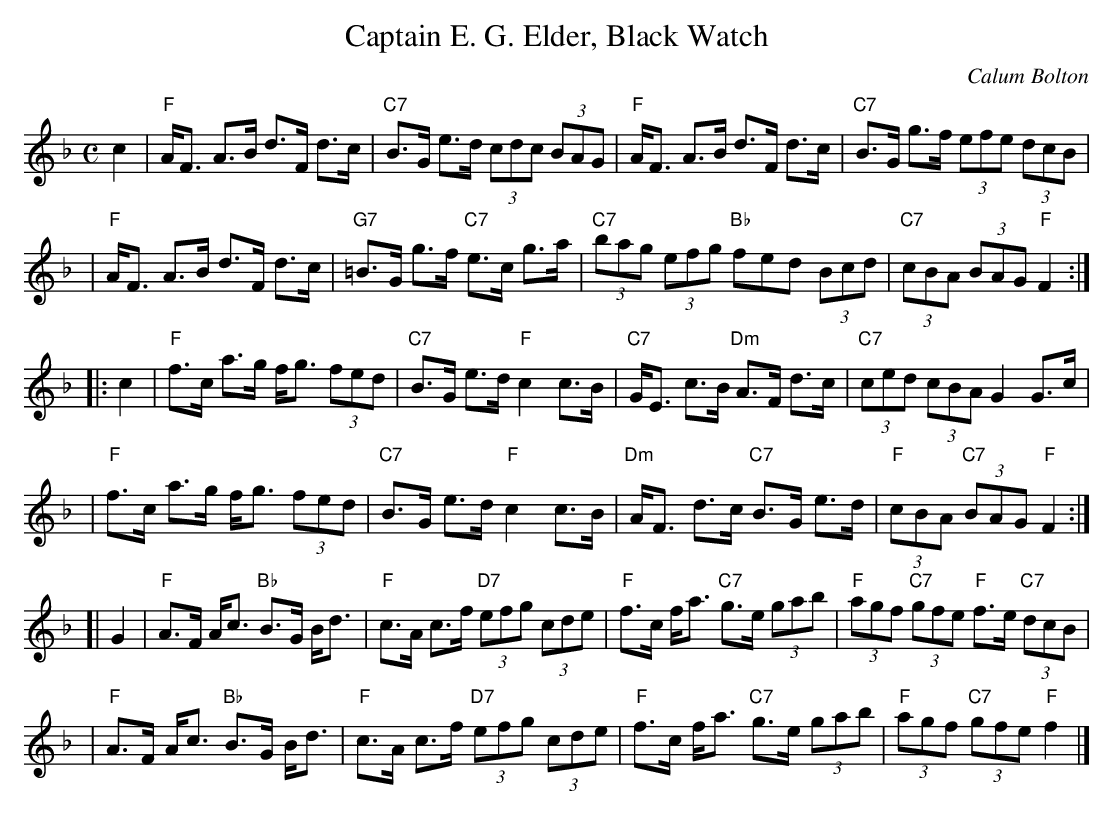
X:1
T: Captain E. G. Elder, Black Watch
C: Calum Bolton
M: C
L: 1/8
K: F
c2 \
| "F"A<F A>B d>F d>c | "C7"B>G e>d (3cdc (3BAG \
| "F"A<F A>B d>F d>c | "C7"B>G g>f (3efe (3dcB |
| "F"A<F A>B d>F d>c | "G7"=B>G g>f "C7"e>c g>a \
| "C7"(3bag (3efg "Bb"fed (3Bcd | "C7"(3cBA (3BAG "F"F2 :|
|: c2 \
| "F"f>c a>g f<g (3fed | "C7"B>G e>d "F"c2 c>B \
| "C7"G<E c>B "Dm"A>F d>c | "C7"(3ced (3cBA G2 G>c |
| "F"f>c a>g f<g (3fed | "C7"B>G e>d "F"c2 c>B \
| "Dm"A<F d>c "C7"B>G e>d | "F"(3cBA "C7"(3BAG "F"F2 :|
[| G2 \
| "F"A>F A<c "Bb"B>G B<d | "F"c>A c>f "D7"(3efg (3cde \
| "F"f>c f<a "C7"g>e (3gab | "F"(3agf "C7"(3gfe "F"f>e "C7"(3dcB |
| "F"A>F A<c "Bb"B>G B<d | "F"c>A c>f "D7"(3efg (3cde \
| "F"f>c f<a "C7"g>e (3gab | "F"(3agf "C7"(3gfe "F"f2 |]
